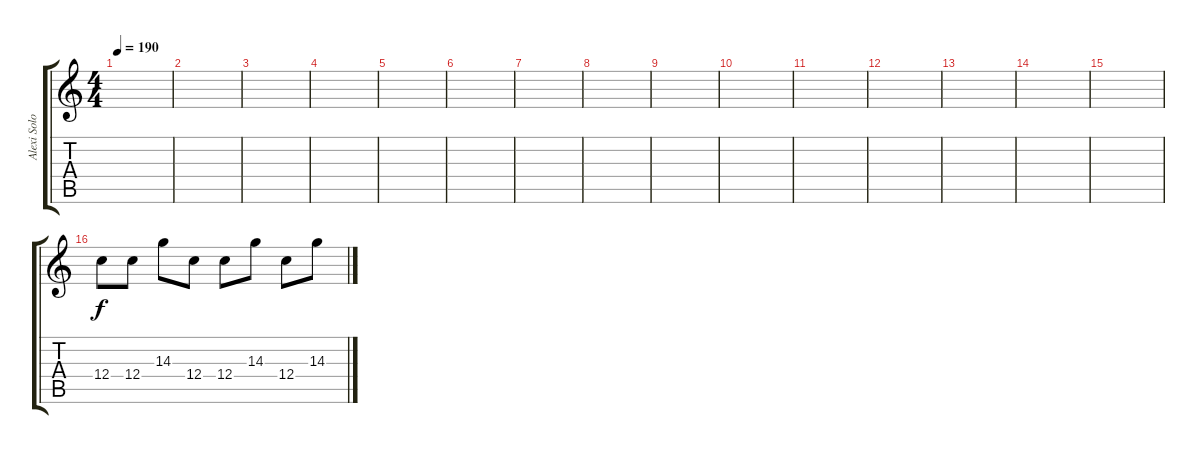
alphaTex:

\track ("Alexi Solo" "Alexi Solo") {instrument overdrivenguitar}
\staff {score tabs}
\tuning (D4 A3 F3 C3 G2 C2) {hide}
\ts (4 4)
\tempo 190
\clef g2
\ks c
|
|
|
|
|
|
|
|
|
|
|
|
|
|
|
12.4.8 12.4.8 14.3.8 12.4.8 12.4.8 14.3.8 12.4.8 14.3.8
